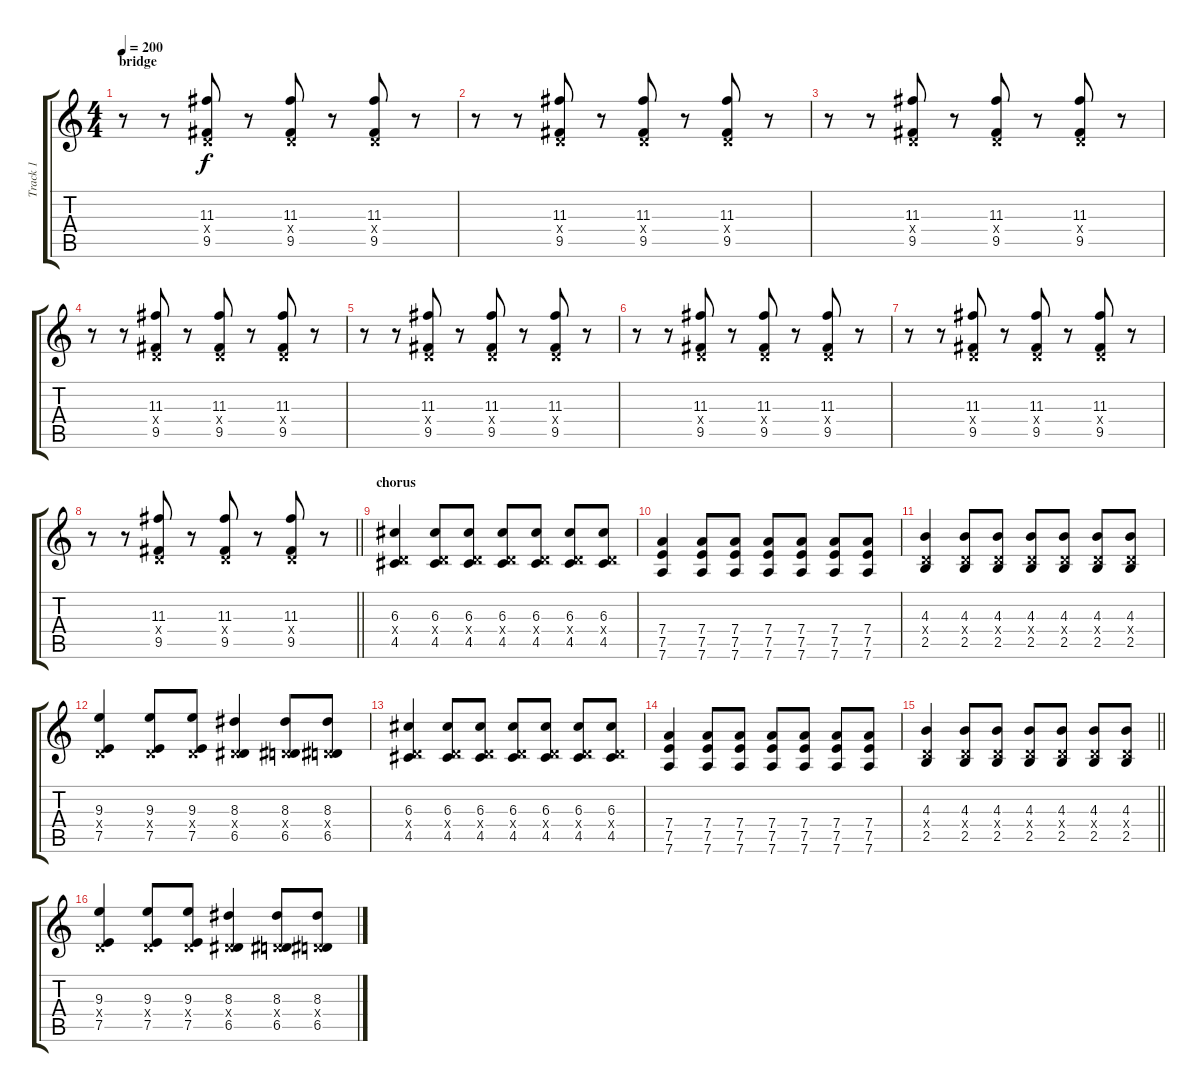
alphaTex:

\track ("Track 1" "Track 1") {instrument electricguitarclean}
\staff {score tabs}
\tuning (E4 B3 G3 D3 A2 D2) {hide}
\ts (4 4)
\section ("" "bridge")
\tempo 200
\clef g2
\ks c
r.8{dy f} r.8 (11.3 0.4{x} 9.5).8 r.8 (11.3 0.4{x} 9.5).8 r.8 (11.3 0.4{x} 9.5).8 r.8 |
r.8 r.8 (11.3 0.4{x} 9.5).8 r.8 (11.3 0.4{x} 9.5).8 r.8 (11.3 0.4{x} 9.5).8 r.8 |
r.8 r.8 (11.3 0.4{x} 9.5).8 r.8 (11.3 0.4{x} 9.5).8 r.8 (11.3 0.4{x} 9.5).8 r.8 |
r.8 r.8 (11.3 0.4{x} 9.5).8 r.8 (11.3 0.4{x} 9.5).8 r.8 (11.3 0.4{x} 9.5).8 r.8 |
r.8 r.8 (11.3 0.4{x} 9.5).8 r.8 (11.3 0.4{x} 9.5).8 r.8 (11.3 0.4{x} 9.5).8 r.8 |
r.8 r.8 (11.3 0.4{x} 9.5).8 r.8 (11.3 0.4{x} 9.5).8 r.8 (11.3 0.4{x} 9.5).8 r.8 |
r.8 r.8 (11.3 0.4{x} 9.5).8 r.8 (11.3 0.4{x} 9.5).8 r.8 (11.3 0.4{x} 9.5).8 r.8 |
\barLineRight lightlight
r.8 r.8 (11.3 0.4{x} 9.5).8 r.8 (11.3 0.4{x} 9.5).8 r.8 (11.3 0.4{x} 9.5).8 r.8 |
\section ("" "chorus")
(6.3 0.4{x} 4.5).4{instrument distortionguitar} (6.3 0.4{x} 4.5).8 (6.3 0.4{x} 4.5).8 (6.3 0.4{x} 4.5).8 (6.3 0.4{x} 4.5).8 (6.3 0.4{x} 4.5).8 (6.3 0.4{x} 4.5).8 |
(7.4 7.5 7.6).4 (7.4 7.5 7.6).8 (7.4 7.5 7.6).8 (7.4 7.5 7.6).8 (7.4 7.5 7.6).8 (7.4 7.5 7.6).8 (7.4 7.5 7.6).8 |
(4.3 0.4{x} 2.5).4 (4.3 0.4{x} 2.5).8 (4.3 0.4{x} 2.5).8 (4.3 0.4{x} 2.5).8 (4.3 0.4{x} 2.5).8 (4.3 0.4{x} 2.5).8 (4.3 0.4{x} 2.5).8 |
(9.3 0.4{x} 7.5).4 (9.3 0.4{x} 7.5).8 (9.3 0.4{x} 7.5).8 (8.3 0.4{x} 6.5).4 (8.3 0.4{x} 6.5).8 (8.3 0.4{x} 6.5).8 |
(6.3 0.4{x} 4.5).4 (6.3 0.4{x} 4.5).8 (6.3 0.4{x} 4.5).8 (6.3 0.4{x} 4.5).8 (6.3 0.4{x} 4.5).8 (6.3 0.4{x} 4.5).8 (6.3 0.4{x} 4.5).8 |
(7.4 7.5 7.6).4 (7.4 7.5 7.6).8 (7.4 7.5 7.6).8 (7.4 7.5 7.6).8 (7.4 7.5 7.6).8 (7.4 7.5 7.6).8 (7.4 7.5 7.6).8 |
\barLineRight lightlight
(4.3 0.4{x} 2.5).4 (4.3 0.4{x} 2.5).8 (4.3 0.4{x} 2.5).8 (4.3 0.4{x} 2.5).8 (4.3 0.4{x} 2.5).8 (4.3 0.4{x} 2.5).8 (4.3 0.4{x} 2.5).8 |
(9.3 0.4{x} 7.5).4 (9.3 0.4{x} 7.5).8 (9.3 0.4{x} 7.5).8 (8.3 0.4{x} 6.5).4 (8.3 0.4{x} 6.5).8 (8.3 0.4{x} 6.5).8
